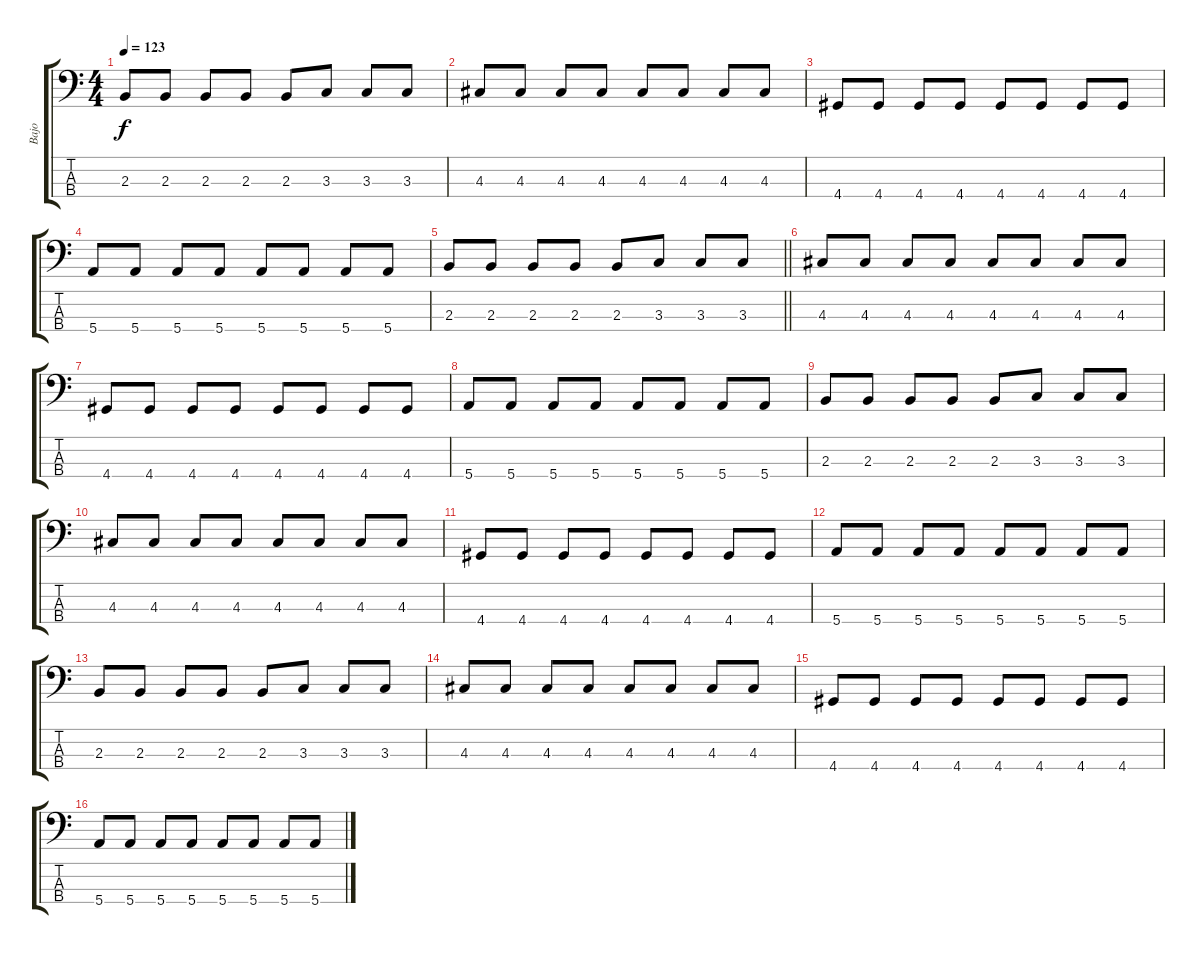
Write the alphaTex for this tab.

\track ("Bajo" "Bajo") {instrument synthbass1}
\staff {score tabs}
\tuning (G2 D2 A1 E1) {hide}
\ts (4 4)
\tempo 123
\clef f4
\ks c
2.3.8{dy f} 2.3.8 2.3.8 2.3.8 2.3.8 3.3.8 3.3.8 3.3.8 |
4.3.8 4.3.8 4.3.8 4.3.8 4.3.8 4.3.8 4.3.8 4.3.8 |
4.4.8 4.4.8 4.4.8 4.4.8 4.4.8 4.4.8 4.4.8 4.4.8 |
5.4.8 5.4.8 5.4.8 5.4.8 5.4.8 5.4.8 5.4.8 5.4.8 |
\barLineRight lightlight
2.3.8 2.3.8 2.3.8 2.3.8 2.3.8 3.3.8 3.3.8 3.3.8 |
4.3.8 4.3.8 4.3.8 4.3.8 4.3.8 4.3.8 4.3.8 4.3.8 |
4.4.8 4.4.8 4.4.8 4.4.8 4.4.8 4.4.8 4.4.8 4.4.8 |
5.4.8 5.4.8 5.4.8 5.4.8 5.4.8 5.4.8 5.4.8 5.4.8 |
2.3.8 2.3.8 2.3.8 2.3.8 2.3.8 3.3.8 3.3.8 3.3.8 |
4.3.8 4.3.8 4.3.8 4.3.8 4.3.8 4.3.8 4.3.8 4.3.8 |
4.4.8 4.4.8 4.4.8 4.4.8 4.4.8 4.4.8 4.4.8 4.4.8 |
5.4.8 5.4.8 5.4.8 5.4.8 5.4.8 5.4.8 5.4.8 5.4.8 |
2.3.8 2.3.8 2.3.8 2.3.8 2.3.8 3.3.8 3.3.8 3.3.8 |
4.3.8 4.3.8 4.3.8 4.3.8 4.3.8 4.3.8 4.3.8 4.3.8 |
4.4.8 4.4.8 4.4.8 4.4.8 4.4.8 4.4.8 4.4.8 4.4.8 |
5.4.8 5.4.8 5.4.8 5.4.8 5.4.8 5.4.8 5.4.8 5.4.8
